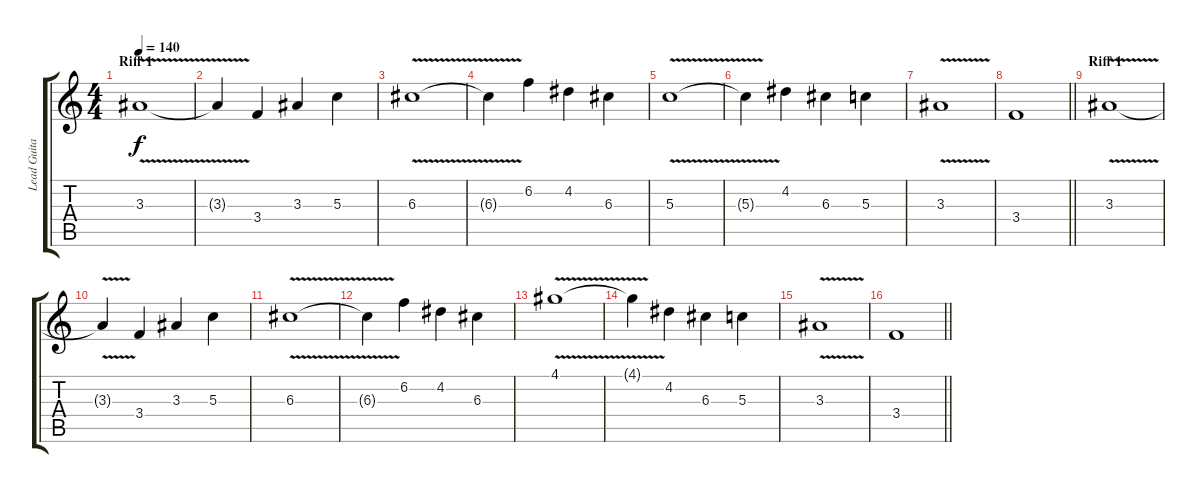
\track ("Lead Guitar" "Lead Guita") {instrument distortionguitar}
\staff {score tabs}
\tuning (E4 B3 G3 D3 A2 E2) {hide}
\ts (4 4)
\section ("" "Riff 1")
\tempo 140
\clef g2
\ks c
3.3{v}.1{dy f volume 13 balance 8 instrument distortionguitar} |
3.3{t}.4 3.4.4 3.3.4 5.3.4 |
6.3{v}.1 |
6.3{t}.4 6.2.4 4.2.4 6.3.4 |
5.3{v}.1 |
5.3{t}.4 4.2.4 6.3.4 5.3.4 |
3.3{v}.1 |
\barLineRight lightlight
3.4.1 |
\section ("" "Riff 1")
3.3{v}.1 |
3.3{t}.4 3.4.4 3.3.4 5.3.4 |
6.3{v}.1 |
6.3{t}.4 6.2.4 4.2.4 6.3.4 |
4.1{v}.1 |
4.1{t}.4 4.2.4 6.3.4 5.3.4 |
3.3{v}.1 |
\barLineRight lightlight
3.4.1
